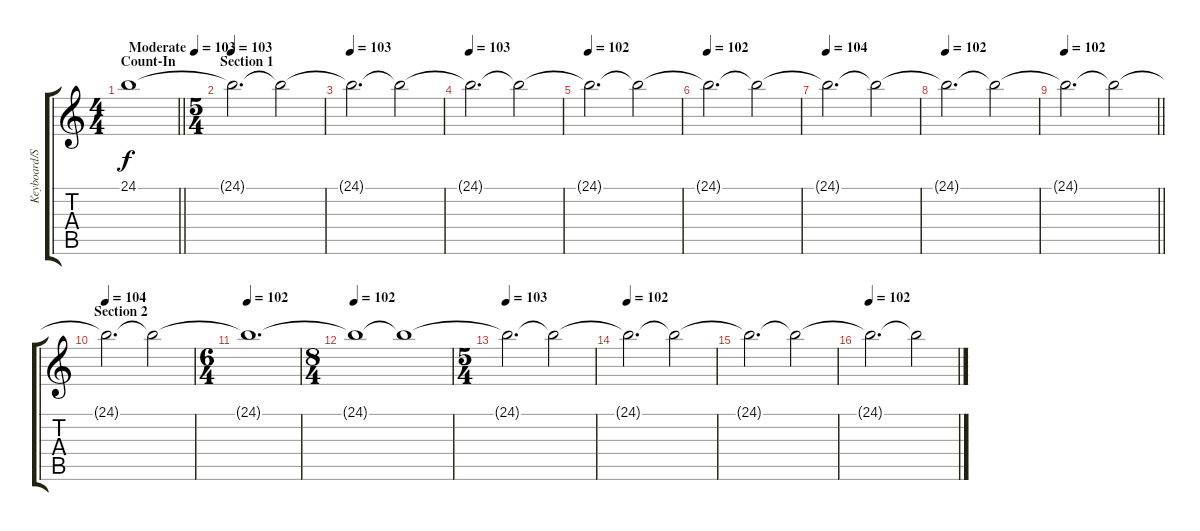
\track ("Keyboard/Synth" "Keyboard/S") {instrument stringensemble1}
\staff {score tabs}
\tuning (B3 Ab3 E3 B2 Gb2 B1) {hide}
\ts (4 4)
\section ("" "Count-In")
\tempo (103 "Moderate")
\clef g2
\barLineRight lightlight
\ks c
24.1.1{dy f instrument stringensemble1} |
\ts (5 4)
\section ("" "Section 1")
\tempo 103
24.1{t}.2{d} 24.1{t}.2 |
\tempo 103
24.1{t}.2{d} 24.1{t}.2 |
\tempo 103
24.1{t}.2{d} 24.1{t}.2 |
\tempo 102
24.1{t}.2{d} 24.1{t}.2 |
\tempo 102
24.1{t}.2{d} 24.1{t}.2 |
\tempo 104
24.1{t}.2{d} 24.1{t}.2 |
\tempo 102
24.1{t}.2{d} 24.1{t}.2 |
\tempo 102
\barLineRight lightlight
24.1{t}.2{d} 24.1{t}.2 |
\section ("" "Section 2")
\tempo 104
24.1{t}.2{d} 24.1{t}.2 |
\ts (6 4)
\tempo 102
24.1{t}.1{d} |
\ts (8 4)
\tempo 102
24.1{t}.1 24.1{t}.1 |
\ts (5 4)
\tempo 103
24.1{t}.2{d} 24.1{t}.2 |
\tempo 102
24.1{t}.2{d} 24.1{t}.2 |
24.1{t}.2{d} 24.1{t}.2 |
\tempo 102
24.1{t}.2{d} 24.1{t}.2
